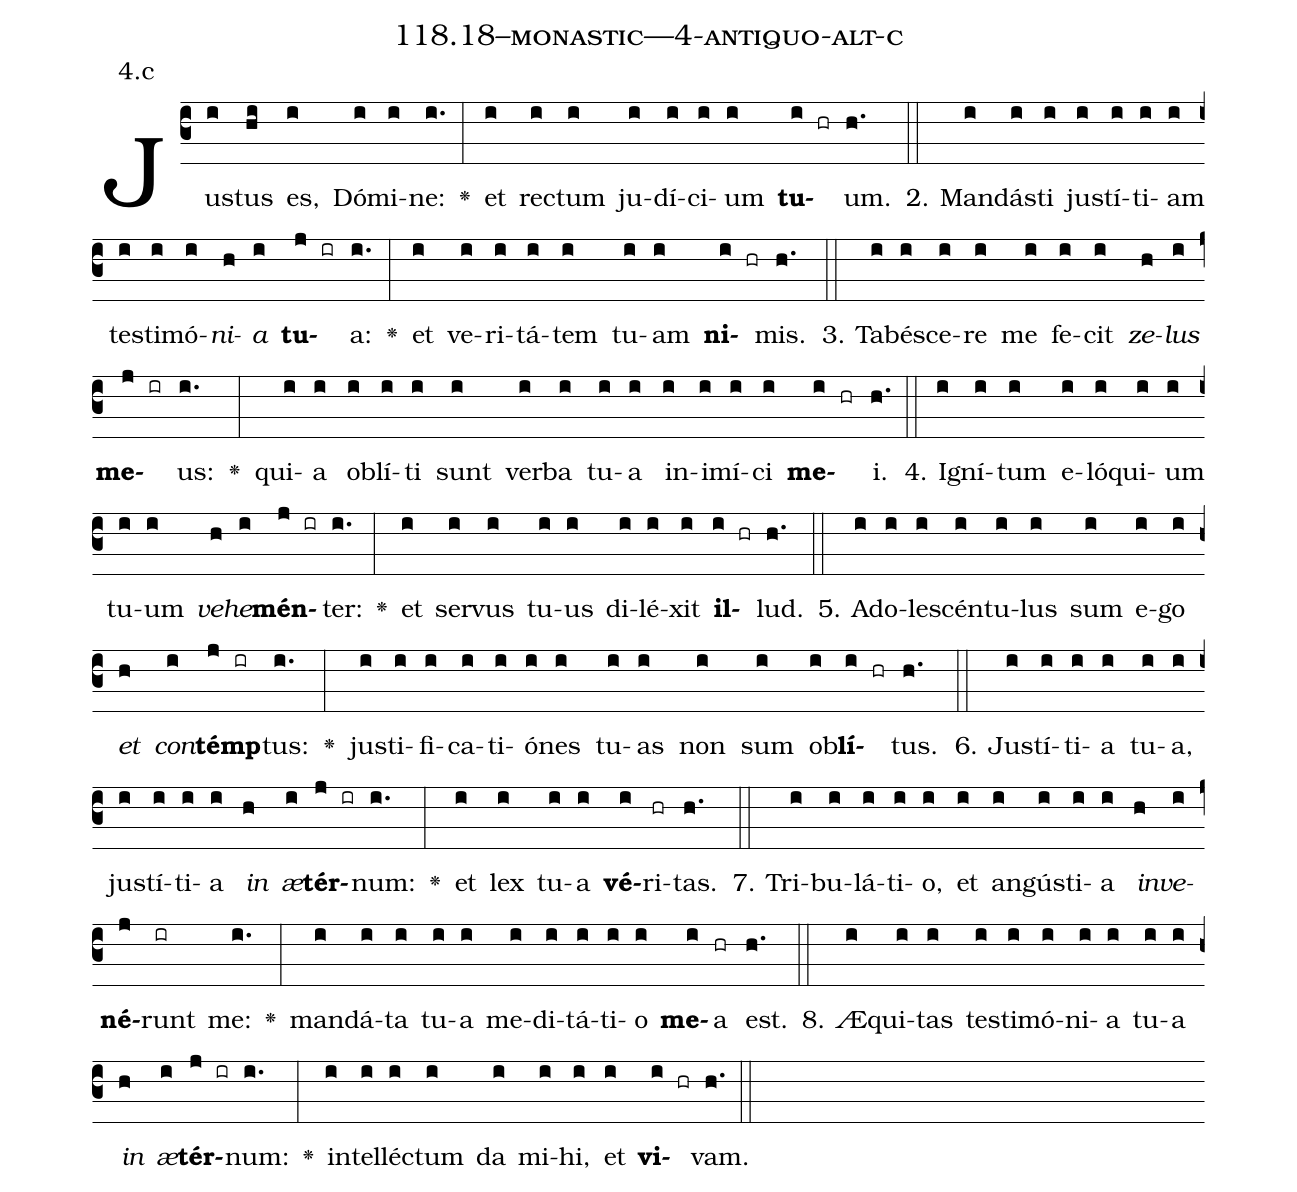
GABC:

name: 118.18--monastic---4-antiquo-alt-c;
annotation: 4.c;
%%
(c3)Jus(i)tus(hi) es,(i) Dó(i)mi(i)ne:(i.) <v>\greheightstar</v>(:) et(i) rec(i)tum(i) ju(i)dí(i)ci(i)um(i) <b>tu</b>(i hr)um.(h.) (::)
2. Man(i)dás(i)ti(i) jus(i)tí(i)ti(i)am(i) tes(i)ti(i)mó(i)<i>ni</i>(h)<i>a</i>(i) <b>tu</b>(j ir)a:(i.) <v>\greheightstar</v>(:) et(i) ve(i)ri(i)tá(i)tem(i) tu(i)am(i) <b>ni</b>(i hr)mis.(h.) (::)
3. Ta(i)bé(i)sce(i)re(i) me(i) fe(i)cit(i) <i>ze</i>(h)<i>lus</i>(i) <b>me</b>(j ir)us:(i.) <v>\greheightstar</v>(:) qui(i)a(i) ob(i)lí(i)ti(i) sunt(i) ver(i)ba(i) tu(i)a(i) in(i)i(i)mí(i)ci(i) <b>me</b>(i hr)i.(h.) (::)
4. I(i)gní(i)tum(i) e(i)ló(i)qui(i)um(i) tu(i)um(i) <i>ve</i>(h)<i>he</i>(i)<b>mén</b>(j ir)ter:(i.) <v>\greheightstar</v>(:) et(i) ser(i)vus(i) tu(i)us(i) di(i)lé(i)xit(i) <b>il</b>(i hr)lud.(h.) (::)
5. Ad(i)o(i)le(i)scén(i)tu(i)lus(i) sum(i) e(i)go(i) <i>et</i>(h) <i>con</i>(i)<b>témp</b>(j ir)tus:(i.) <v>\greheightstar</v>(:) jus(i)ti(i)fi(i)ca(i)ti(i)ó(i)nes(i) tu(i)as(i) non(i) sum(i) ob(i)<b>lí</b>(i hr)tus.(h.) (::)
6. Jus(i)tí(i)ti(i)a(i) tu(i)a,(i) jus(i)tí(i)ti(i)a(i) <i>in</i>(h) <i>æ</i>(i)<b>tér</b>(j ir)num:(i.) <v>\greheightstar</v>(:) et(i) lex(i) tu(i)a(i) <b>vé</b>(i)ri(hr)tas.(h.) (::)
7. Tri(i)bu(i)lá(i)ti(i)o,(i) et(i) an(i)gús(i)ti(i)a(i) <i>in</i>(h)<i>ve</i>(i)<b>né</b>(j)runt(ir) me:(i.) <v>\greheightstar</v>(:) man(i)dá(i)ta(i) tu(i)a(i) me(i)di(i)tá(i)ti(i)o(i) <b>me</b>(i)a(hr) est.(h.) (::)
8. Æ(i)qui(i)tas(i) tes(i)ti(i)mó(i)ni(i)a(i) tu(i)a(i) <i>in</i>(h) <i>æ</i>(i)<b>tér</b>(j ir)num:(i.) <v>\greheightstar</v>(:) in(i)tel(i)léc(i)tum(i) da(i) mi(i)hi,(i) et(i) <b>vi</b>(i hr)vam.(h.) (::)
